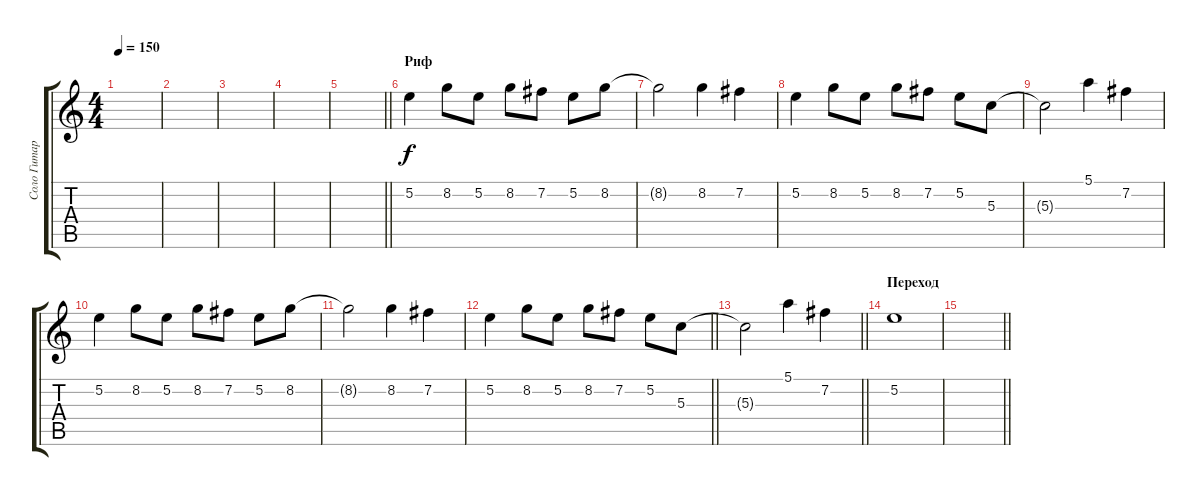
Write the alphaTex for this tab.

\track ("Соло Гитара" "Соло Гитар") {instrument overdrivenguitar}
\staff {score tabs}
\tuning (E4 B3 G3 D3 A2 E2) {hide}
\ts (4 4)
\tempo 150
\clef g2
\ks c
|
|
|
|
\barLineRight lightlight
|
\section ("" "Риф")
5.2.4 8.2.8 5.2.8 8.2.8 7.2.8 5.2.8 8.2.8 |
8.2{t}.2 8.2.4 7.2.4 |
5.2.4 8.2.8 5.2.8 8.2.8 7.2.8 5.2.8 5.3.8 |
5.3{t}.2 5.1.4 7.2.4 |
5.2.4 8.2.8 5.2.8 8.2.8 7.2.8 5.2.8 8.2.8 |
8.2{t}.2 8.2.4 7.2.4 |
\barLineRight lightlight
5.2.4 8.2.8 5.2.8 8.2.8 7.2.8 5.2.8 5.3.8 |
\barLineRight lightlight
5.3{t}.2 5.1.4 7.2.4 |
\section ("" "Переход")
5.2.1{volume 0} |
\barLineRight lightlight
